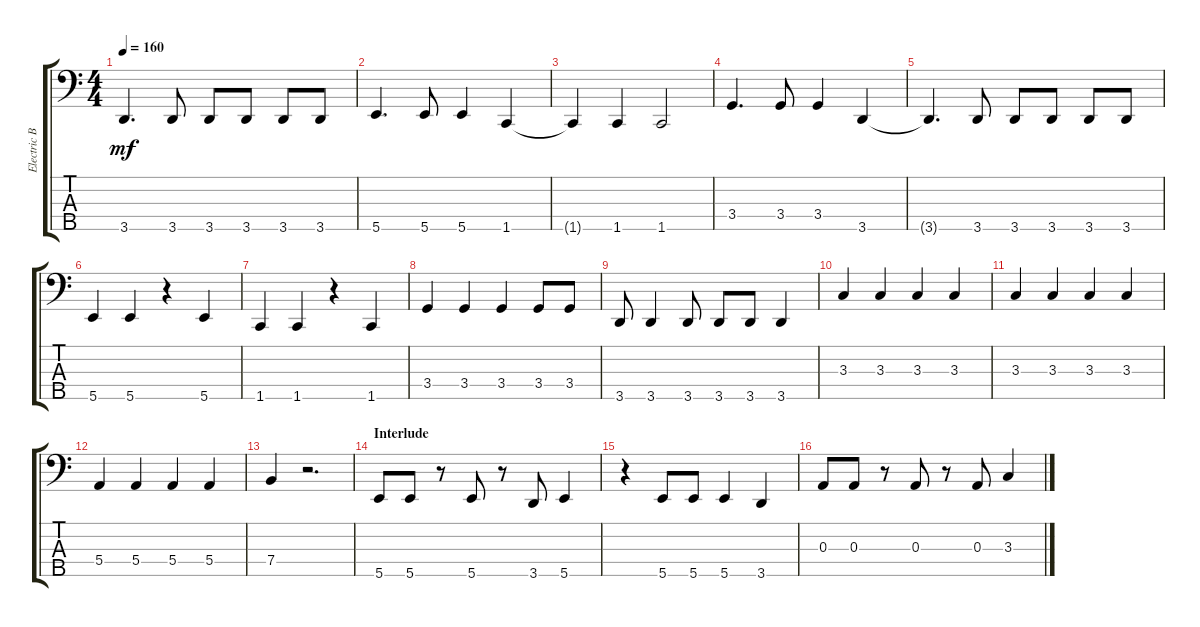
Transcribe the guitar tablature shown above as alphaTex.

\track ("Electric Bass" "Electric B") {instrument electricbassfinger}
\staff {score tabs}
\tuning (G2 D2 A1 E1 B0) {hide}
\ts (4 4)
\tempo 160
\clef f4
\ks c
3.5{t}.4{d dy mf} 3.5.8 3.5.8 3.5.8 3.5.8 3.5.8 |
5.5.4{d} 5.5.8 5.5.4 1.5.4 |
1.5{t}.4 1.5.4 1.5.2 |
3.4.4{d} 3.4.8 3.4.4 3.5.4 |
3.5{t}.4{d} 3.5.8 3.5.8 3.5.8 3.5.8 3.5.8 |
5.5.4 5.5.4 r.4 5.5.4 |
1.5.4 1.5.4 r.4 1.5.4 |
3.4.4 3.4.4 3.4.4 3.4.8 3.4.8 |
3.5.8 3.5.4 3.5.8 3.5.8 3.5.8 3.5.4 |
3.3.4 3.3.4 3.3.4 3.3.4 |
3.3.4 3.3.4 3.3.4 3.3.4 |
5.4.4 5.4.4 5.4.4 5.4.4 |
7.4.4 r.2{d} |
\section ("" "Interlude")
5.5.8 5.5.8 r.8 5.5.8 r.8 3.5.8 5.5.4 |
r.4 5.5.8 5.5.8 5.5.4 3.5.4 |
0.3.8 0.3.8 r.8 0.3.8 r.8 0.3.8 3.3.4
